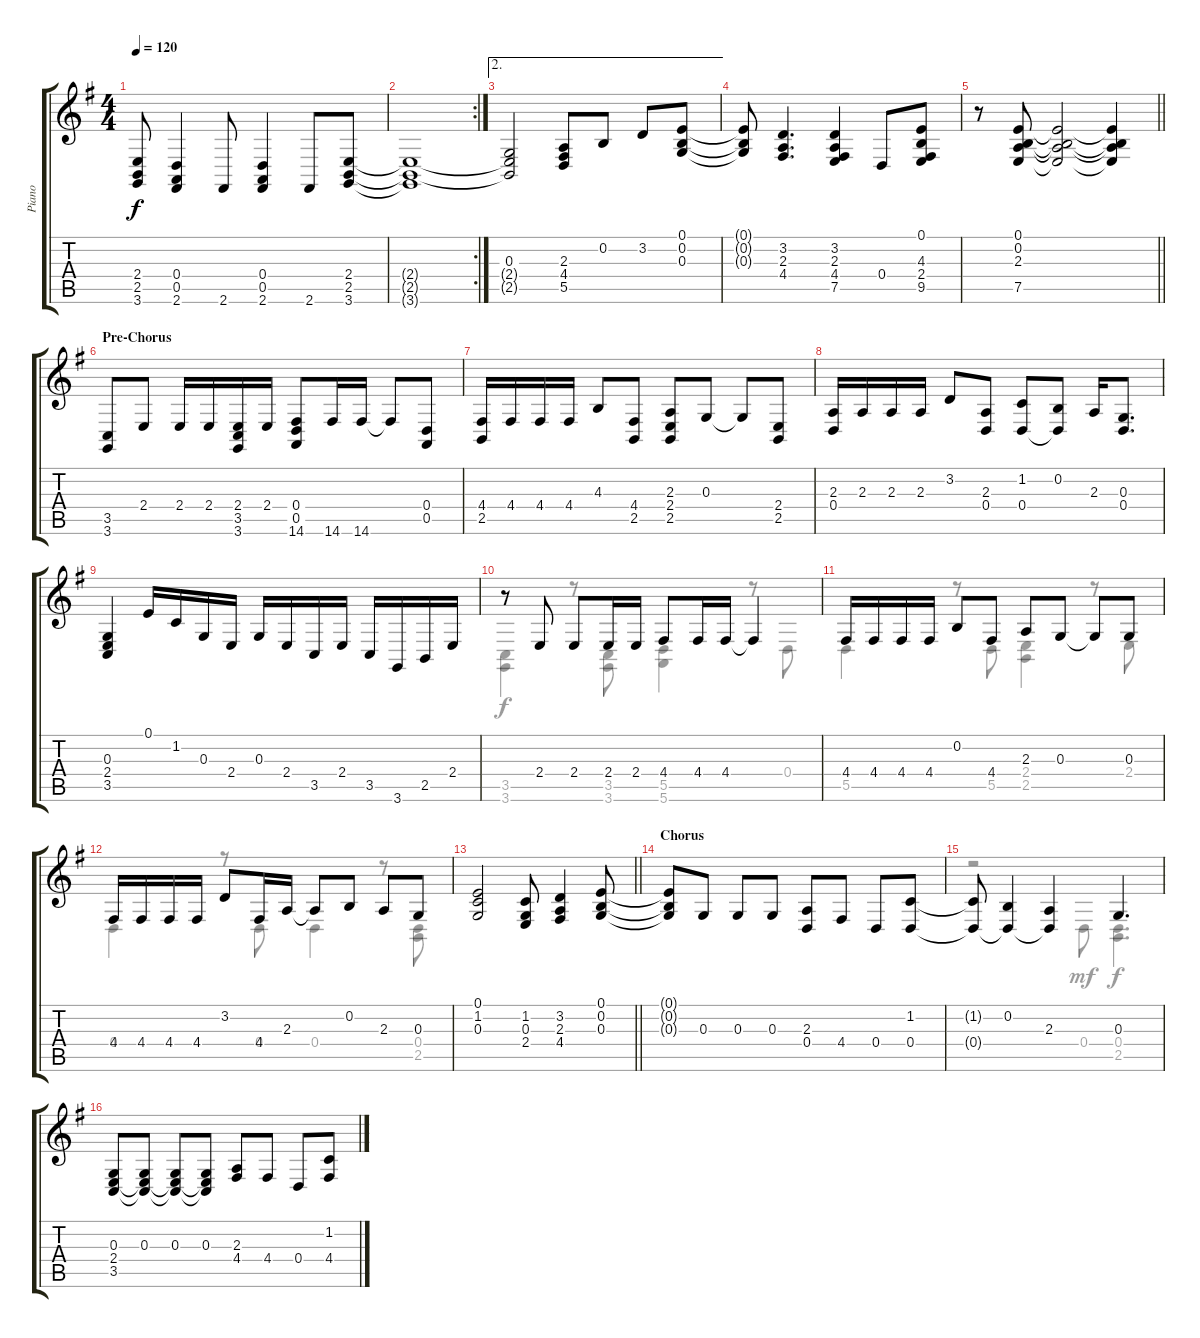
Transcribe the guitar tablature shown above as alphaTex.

\track ("Piano" "Piano") {instrument acousticgrandpiano}
\staff {score tabs}
\tuning (E4 B3 G3 D3 A2 E2) {hide}
\voice
\ts (4 4)
\tempo 120
\clef g2
\ks g
(2.4 2.5{t} 3.6{t}).8{dy f} (0.4 0.5 2.6).4 2.6.8 (0.4 0.5 2.6).4 2.6.8 (2.4 2.5 3.6).8 |
\rc 2
(2.4{t} 2.5{t} 3.6{t}).1 |
\ae 2
(0.3{t} 2.4{t} 2.5{t}).2 (2.3 4.4 5.5).8 0.2.8 3.2.8 (0.1 0.2 0.3).8 |
(0.1{t} 0.2{t} 0.3{t}).8 (3.2 2.3 4.4).4{d} (3.2 2.3 4.4 7.5).4 0.4.8 (0.1 4.3 2.4 9.5).8 |
\barLineRight lightlight
r.8 (0.1 0.2 2.3 7.5).8 (0.1{t} 0.2{t} 2.3{t} 7.5{t}).2 (0.1{t} 0.2{t} 2.3{t} 7.5{t}).4 |
\section ("" "Pre-Chorus")
(3.5 3.6).8 2.4.8 2.4.16 2.4.16 (2.4 3.5 3.6).16 2.4.16 (0.4 0.5 14.6).8 14.6.16 14.6.16 14.6{t}.8 (0.4 0.5).8 |
(4.4 2.5).16 4.4.16 4.4.16 4.4.16 4.3.8 (4.4 2.5).8 (2.3 2.4 2.5).8 0.3.8 0.3{t}.8 (2.4 2.5).8 |
(2.3 0.4).16 2.3.16 2.3.16 2.3.16 3.2.8 (2.3 0.4).8 (1.2 0.4).8 (0.2 0.4{t}).8 2.3.16 (0.3 0.4).8{d} |
(0.3 2.4 3.5).4 0.1.16 1.2.16 0.3.16 2.4.16 0.3.16 2.4.16 3.5.16 2.4.16 3.5.16 3.6.16 2.5.16 2.4.16 |
r.8 2.4.8 2.4.8 2.4.16 2.4.16 4.4.8 4.4.16 4.4.16 4.4{t}.4 |
4.4.16 4.4.16 4.4.16 4.4.16 0.2.8 4.4.8 2.3.8 0.3.8 0.3{t}.8 0.3.8 |
4.4.16 4.4.16 4.4.16 4.4.16 3.2.8 4.4.16 2.3.16 2.3{t}.8 0.2.8 2.3.8 0.3.8 |
\barLineRight lightlight
(0.1 1.2 0.3).2 (1.2 0.3 2.4).8 (3.2 2.3 4.4).4 (0.1 0.2 0.3).8 |
\section ("" "Chorus")
(0.1{t} 0.2{t} 0.3{t}).8 0.3.8 0.3.8 0.3.8 (2.3 0.4).8 4.4.8 0.4.8 (1.2 0.4).8 |
(1.2{t} 0.4{t}).8 (0.2 0.4{t}).4 (2.3 0.4{t}).4 0.3.4{d} |
(0.3 2.4 3.5).8 (0.3 2.4{t} 3.5{t}).8 (0.3 2.4{t} 3.5{t}).8 (0.3 2.4{t} 3.5{t}).8 (2.3 4.4).8 4.4.8 0.4.8 (1.2 4.4).8
\voice
\clef g2
\ottava regular
\simile none
\ks g
|
|
|
|
\barLineRight lightlight
|
|
|
|
|
(3.5 3.6).4 r.8 (3.5 3.6).8 (5.5 5.6).4 r.8 0.4.8 |
5.5.4 r.8 5.5.8 (2.4 2.5).4 r.8 2.4.8 |
0.4.4 r.8 0.4.8 0.4.4 r.8 (0.4 2.5).8 |
\barLineRight lightlight
|
|
r.2 0.4.8{dy mf} (0.4 2.5).4{d dy f} |
